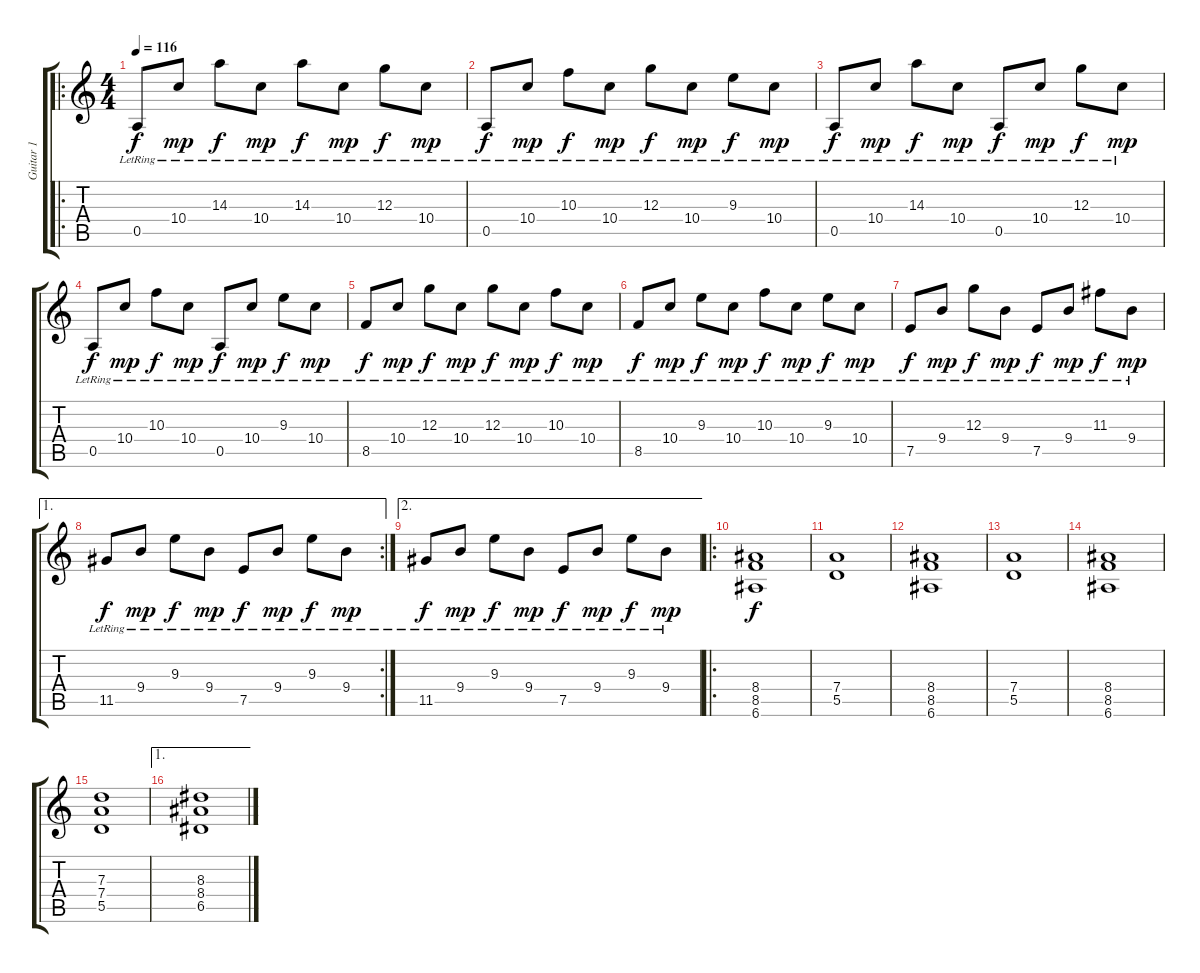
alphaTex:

\track ("Guitar 1" "Guitar 1") {instrument acousticguitarnylon}
\staff {score tabs}
\tuning (E4 B3 G3 D3 A2 E2) {hide}
\ro
\ts (4 4)
\tempo 116
\clef g2
\ks c
0.5{lr}.8{dy f} 10.4{lr}.8{dy mp} 14.3{lr}.8{dy f} 10.4{lr}.8{dy mp} 14.3{lr}.8{dy f} 10.4{lr}.8{dy mp} 12.3{lr}.8{dy f} 10.4{lr}.8{dy mp} |
0.5{lr}.8{dy f} 10.4{lr}.8{dy mp} 10.3{lr}.8{dy f} 10.4{lr}.8{dy mp} 12.3{lr}.8{dy f} 10.4{lr}.8{dy mp} 9.3{lr}.8{dy f} 10.4{lr}.8{dy mp} |
0.5{lr}.8{dy f} 10.4{lr}.8{dy mp} 14.3{lr}.8{dy f} 10.4{lr}.8{dy mp} 0.5{lr}.8{dy f} 10.4{lr}.8{dy mp} 12.3{lr}.8{dy f} 10.4{lr}.8{dy mp} |
0.5{lr}.8{dy f} 10.4{lr}.8{dy mp} 10.3{lr}.8{dy f} 10.4{lr}.8{dy mp} 0.5{lr}.8{dy f} 10.4{lr}.8{dy mp} 9.3{lr}.8{dy f} 10.4{lr}.8{dy mp} |
8.5{lr}.8{dy f} 10.4{lr}.8{dy mp} 12.3{lr}.8{dy f} 10.4{lr}.8{dy mp} 12.3{lr}.8{dy f} 10.4{lr}.8{dy mp} 10.3{lr}.8{dy f} 10.4{lr}.8{dy mp} |
8.5{lr}.8{dy f} 10.4{lr}.8{dy mp} 9.3{lr}.8{dy f} 10.4{lr}.8{dy mp} 10.3{lr}.8{dy f} 10.4{lr}.8{dy mp} 9.3{lr}.8{dy f} 10.4{lr}.8{dy mp} |
7.5{lr}.8{dy f} 9.4{lr}.8{dy mp} 12.3{lr}.8{dy f} 9.4{lr}.8{dy mp} 7.5{lr}.8{dy f} 9.4{lr}.8{dy mp} 11.3{lr}.8{dy f} 9.4{lr}.8{dy mp} |
\ae 1
\rc 2
11.5{lr}.8{dy f} 9.4{lr}.8{dy mp} 9.3{lr}.8{dy f} 9.4{lr}.8{dy mp} 7.5{lr}.8{dy f} 9.4{lr}.8{dy mp} 9.3{lr}.8{dy f} 9.4{lr}.8{dy mp} |
\ae 2
11.5{lr}.8{dy f} 9.4{lr}.8{dy mp} 9.3{lr}.8{dy f} 9.4{lr}.8{dy mp} 7.5{lr}.8{dy f} 9.4{lr}.8{dy mp} 9.3{lr}.8{dy f} 9.4{lr}.8{dy mp} |
\ro
(8.4 8.5 6.6).1{dy f volume 10 instrument distortionguitar} |
(7.4 5.5).1 |
(8.4 8.5 6.6).1 |
(7.4 5.5).1 |
(8.4 8.5 6.6).1 |
(7.3 7.4 5.5).1 |
\ae 1
(8.3 8.4 6.5).1
